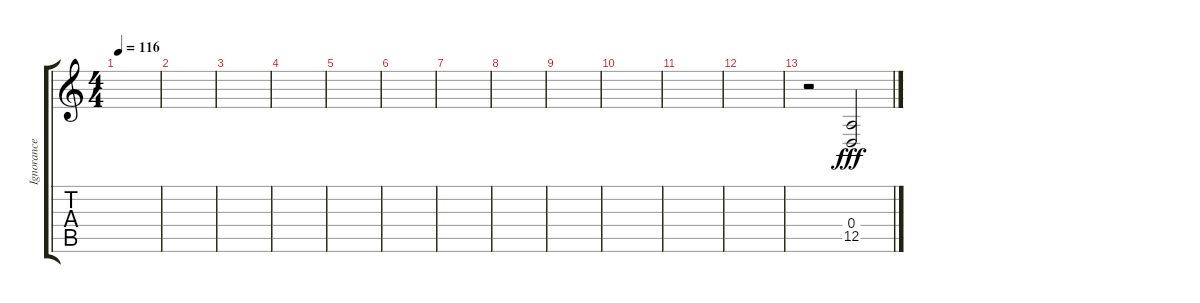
\track ("Ignorance" "Ignorance") {instrument gunshot}
\staff {score tabs}
\tuning (E4 B3 G3 D3 A2 E2) {hide}
\ts (4 4)
\tempo 116
\clef g2
\ks c
|
|
|
|
|
|
|
|
|
|
|
|
r.2 (0.4 12.5).2{dy fff volume 16}
